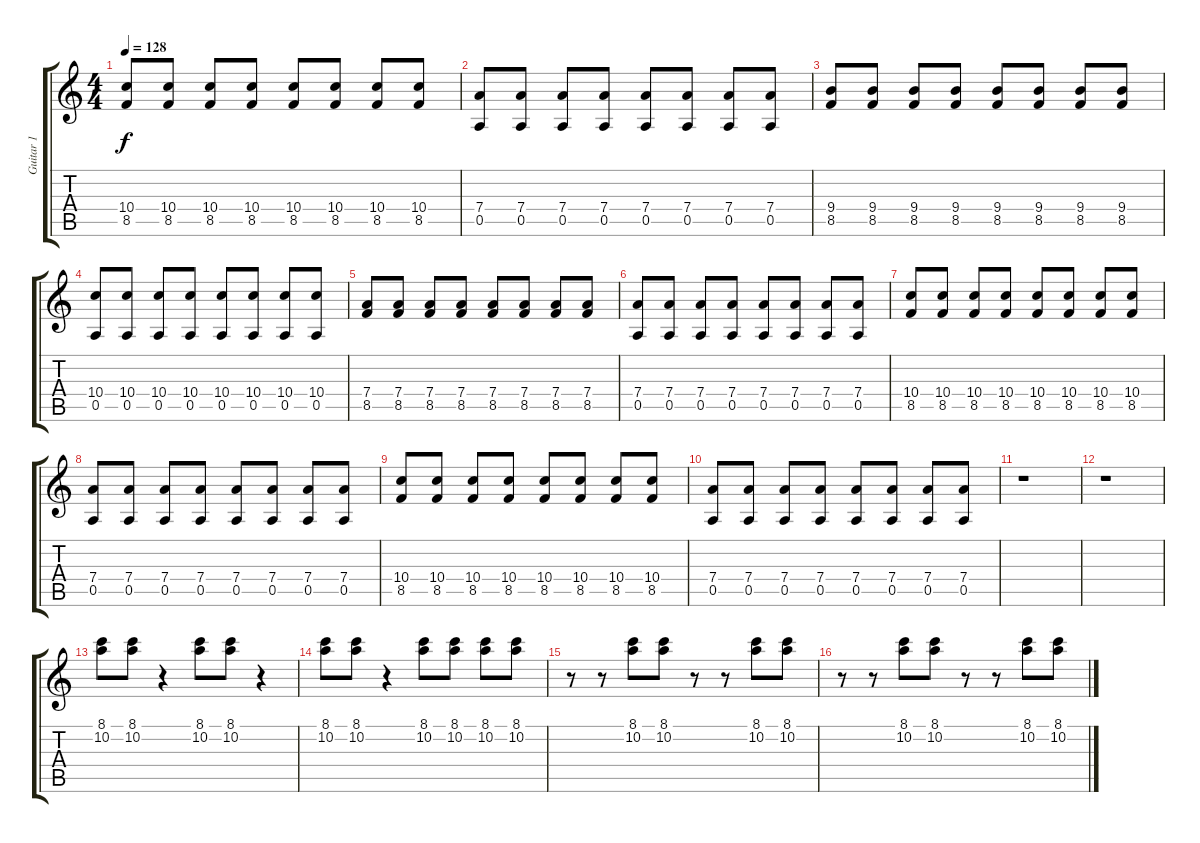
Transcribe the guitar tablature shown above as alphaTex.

\track ("Guitar 1" "Guitar 1") {instrument overdrivenguitar}
\staff {score tabs}
\tuning (E4 B3 G3 D3 A2 E2) {hide}
\ts (4 4)
\tempo 128
\clef g2
\ks c
(10.4 8.5).8{dy f} (10.4 8.5).8 (10.4 8.5).8 (10.4 8.5).8 (10.4 8.5).8 (10.4 8.5).8 (10.4 8.5).8 (10.4 8.5).8 |
(7.4 0.5).8 (7.4 0.5).8 (7.4 0.5).8 (7.4 0.5).8 (7.4 0.5).8 (7.4 0.5).8 (7.4 0.5).8 (7.4 0.5).8 |
(9.4 8.5).8 (9.4 8.5).8 (9.4 8.5).8 (9.4 8.5).8 (9.4 8.5).8 (9.4 8.5).8 (9.4 8.5).8 (9.4 8.5).8 |
(10.4 0.5).8 (10.4 0.5).8 (10.4 0.5).8 (10.4 0.5).8 (10.4 0.5).8 (10.4 0.5).8 (10.4 0.5).8 (10.4 0.5).8 |
(7.4 8.5).8 (7.4 8.5).8 (7.4 8.5).8 (7.4 8.5).8 (7.4 8.5).8 (7.4 8.5).8 (7.4 8.5).8 (7.4 8.5).8 |
(7.4 0.5).8 (7.4 0.5).8 (7.4 0.5).8 (7.4 0.5).8 (7.4 0.5).8 (7.4 0.5).8 (7.4 0.5).8 (7.4 0.5).8 |
(10.4 8.5).8 (10.4 8.5).8 (10.4 8.5).8 (10.4 8.5).8 (10.4 8.5).8 (10.4 8.5).8 (10.4 8.5).8 (10.4 8.5).8 |
(7.4 0.5).8 (7.4 0.5).8 (7.4 0.5).8 (7.4 0.5).8 (7.4 0.5).8 (7.4 0.5).8 (7.4 0.5).8 (7.4 0.5).8 |
(10.4 8.5).8 (10.4 8.5).8 (10.4 8.5).8 (10.4 8.5).8 (10.4 8.5).8 (10.4 8.5).8 (10.4 8.5).8 (10.4 8.5).8 |
(7.4 0.5).8 (7.4 0.5).8 (7.4 0.5).8 (7.4 0.5).8 (7.4 0.5).8 (7.4 0.5).8 (7.4 0.5).8 (7.4 0.5).8 |
r.1 |
r.1 |
(8.1 10.2).8 (8.1 10.2).8 r.4 (8.1 10.2).8 (8.1 10.2).8 r.4 |
(8.1 10.2).8 (8.1 10.2).8 r.4 (8.1 10.2).8 (8.1 10.2).8 (8.1 10.2).8 (8.1 10.2).8 |
r.8 r.8 (8.1 10.2).8 (8.1 10.2).8 r.8 r.8 (8.1 10.2).8 (8.1 10.2).8 |
r.8 r.8 (8.1 10.2).8 (8.1 10.2).8 r.8 r.8 (8.1 10.2).8 (8.1 10.2).8
